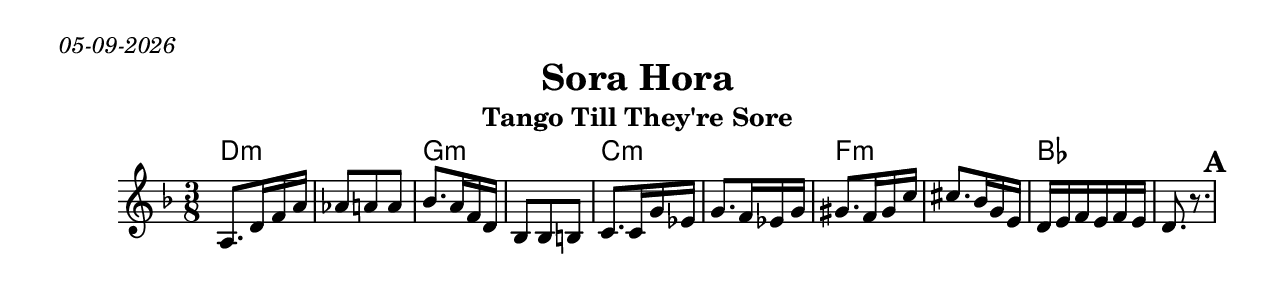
\version "2.22.0"
\include "english.ly"
%\pointAndClickOff
\paper{
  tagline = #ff
  print-all-headers = ##t
  #(set-paper-size "letter")
}
date = #(strftime "%d-%m-%Y" (localtime (current-time)))

\markup{ \italic{ \date }  }

%\markup{ Got something to say? }

global = {
  \clef treble
  \key d \minor
  \time 3/8
  \set Score.markFormatter = #format-mark-box-alphabet
}

%#################################### Melody ########################
start = {
  a8. d16 f a
  af8  a a
  bf8. a16  f d
  bf8 bf b
  %bf4 g8
  c8. c16 g' ef|
  g8. f16 ef g
  gs8. f16 gs c
  cs8.bf16 g e
  d e f e f e
  d8. r
  %{ef16 f g f ef g
  gs8. f16 gs c
  g8. ef16 g bf
  f8. cs16 f gs
  g8. f16 ef d
  d4.
  %gs8 f c'
  %}


}

melody = \relative c' {
  \global
  %\partial 4 g4    %lead in notes

   \start



 \break
  \repeat volta 2{
    \mark \default
  }



}
%################################# Lyrics #####################
%{
\addlyrics{ \set stanza = #"1. "
  Spielt mir nokh a ho  -- ra!
  Hent -- lach drey -- zikh oyfn grus
  Di yung -- er men -- shn gey en dread
  Di Ku -- ban -- er faln oyf di fus
  Zey fo -- rn langs di payp -- layn
  Tangoen biz zey ken nit mer,
  Zey  legt zey -- e  -- re cho -- lem  -- es,
  zey li -- gn bay der tir

  Loz mich fa -- lozn fun fen -- ster a -- roys,
  Mit kon -- fe -- ti in di hor,

  Gib mir drey gute karten
  Oyf a dekn bay di tir.
  Ich vel dir zogen a sod in oyer
  Ober (ikh)lign vegn mayn fargangenen
  Shick mich aroys tsum shlof
  oyf eyshik, far mir

}
%}
%################################# Chords #######################
harmonies = \chordmode {
  d8*6:m
  g8*6:m
  c8*6:m
  f8*6:m
  bf8*6

}

\score {
  % transpose score below
  %\transpose c d
  <<
    \new ChordNames {
      \set chordChanges = ##f
      \harmonies
    }
    \new Staff   \melody
  >>
  \header{
    title= "Sora Hora"
    subtitle="Tango Till They're Sore"
    composer= ""

    instrument =""
    arranger= ""
  }
  \midi{\tempo 4 = 120}
  \layout{indent = 1.0\cm}
}
%{
% more verses:
\markup{}
\markup {
  \font-size #2
  \fill-line {
    \hspace #0.1 % distance from left margin
    \column {
      \line { "1."
\column {
 ""
}
      }
      \hspace #0.2 % vertical distance between verses
      \line { "2."
\column {
""
}
      }
    }
    \hspace #0.1  % horiz. distance between columns
    \column {
      \line { "3."
\column {
 ""
}
      }
      \hspace #0.2 % distance between verses
      \line { "4."
\column {
""
}
      }
    }
    \hspace #0.1 % distance to right margin
  }
}

%}